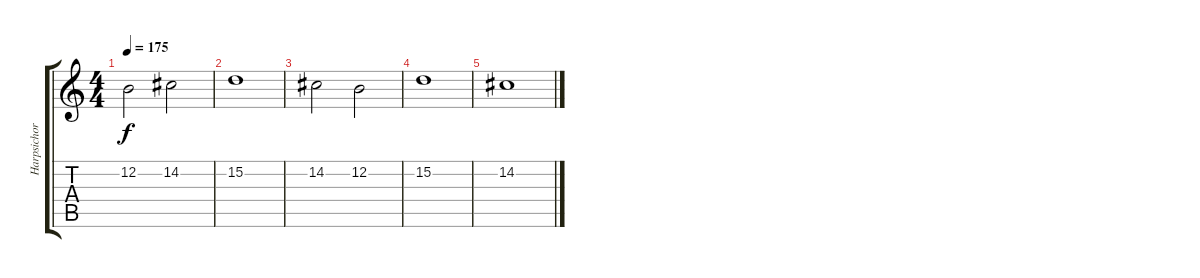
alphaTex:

\track ("Harpsichord" "Harpsichor") {instrument harpsichord}
\staff {score tabs}
\tuning (E4 B3 G3 D3 A2 D2) {hide}
\ts (4 4)
\tempo 175
\clef g2
\ks c
12.2.2{dy f} 14.2.2 |
15.2.1{volume 9 instrument synthstrings1} |
14.2.2 12.2.2 |
15.2.1{volume 9 instrument synthstrings1} |
14.2.1
